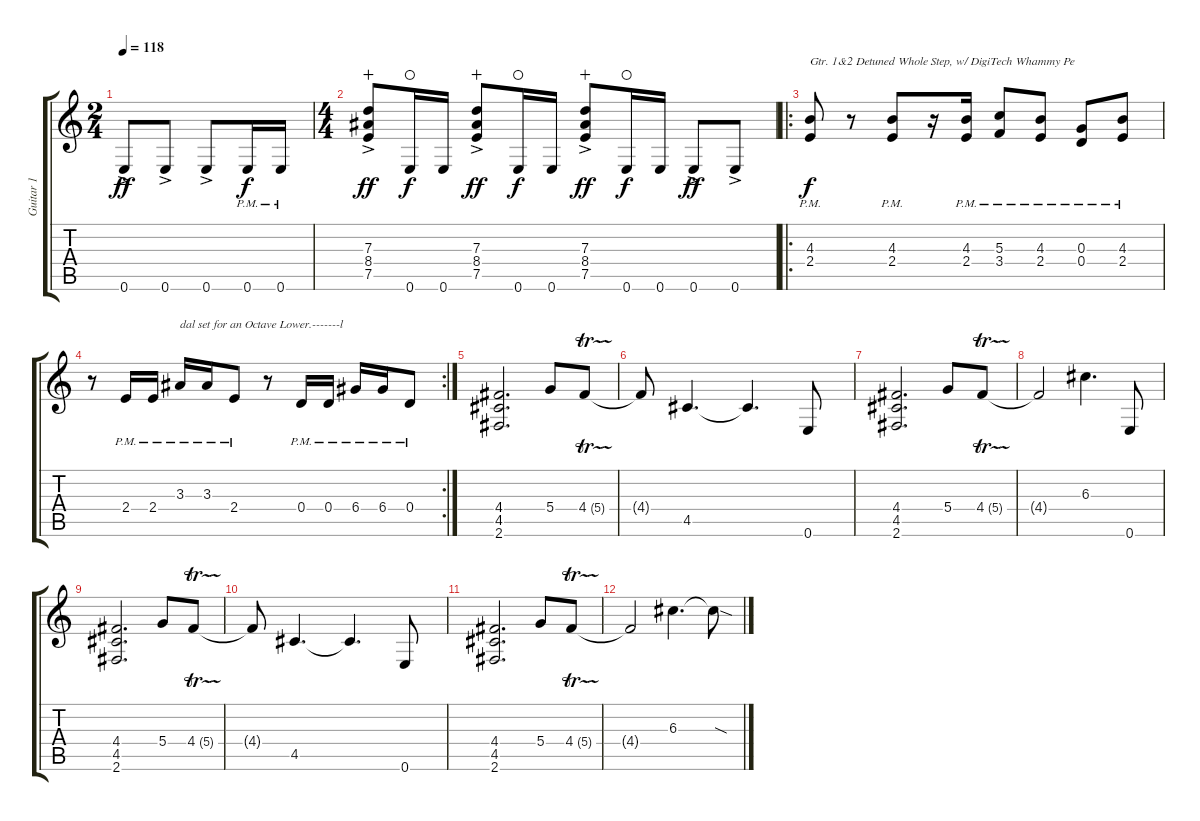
\track ("Guitar 1" "Guitar 1") {instrument distortionguitar}
\staff {score tabs}
\tuning (E4 B3 G3 D3 A2 E2) {hide}
\ts (2 4)
\tempo 118
\clef g2
\ks c
0.6{ac}.8{dy ff} 0.6{ac}.8 0.6{ac}.8 0.6{pm}.16{dy f} 0.6{pm}.16 |
\ts (4 4)
(7.3{ac} 8.4{ac} 7.5{ac}).8{dy ff wahc} 0.6.16{dy f waho} 0.6.16 (7.3{ac} 8.4{ac} 7.5{ac}).8{dy ff wahc} 0.6.16{dy f waho} 0.6.16 (7.3{ac} 8.4{ac} 7.5{ac}).8{dy ff wahc} 0.6.16{dy f waho} 0.6.16 0.6{ac}.8{dy ff} 0.6{ac}.8 |
\ro
(4.3{pm} 2.4{pm}).8{txt "Gtr. 1&2 Detuned Whole Step, w/ DigiTech Whammy Pe" dy f} r.8 (4.3{pm} 2.4{pm}).8 r.16 (4.3{pm} 2.4{pm}).16 (5.3{pm} 3.4{pm}).8 (4.3{pm} 2.4{pm}).8 (0.3{pm} 0.4{pm}).8 (4.3{pm} 2.4{pm}).8 |
\rc 2
r.8 2.4{pm}.16 2.4{pm}.16 3.3{pm}.16{txt "dal set for an Octave Lower.-------l"} 3.3{pm}.16 2.4{pm}.8 r.8 0.4{pm}.16 0.4{pm}.16 6.4{pm}.16 6.4{pm}.16 0.4{pm}.8 |
(4.4 4.5 2.6).2{d} 5.4.8 4.4{tr (5 32)}.8 |
4.4{t}.8 4.5.4{d} 4.5{t}.4{d} 0.6.8 |
(4.4 4.5 2.6).2{d} 5.4.8 4.4{tr (5 32)}.8 |
4.4{t}.2 6.3.4{d} 0.6.8 |
(4.4 4.5 2.6).2{d} 5.4.8 4.4{tr (5 32)}.8 |
4.4{t}.8 4.5.4{d} 4.5{t}.4{d} 0.6.8 |
(4.4 4.5 2.6).2{d} 5.4.8 4.4{tr (5 32)}.8 |
4.4{t}.2 6.3.4{d} 6.3{sod t}.8
